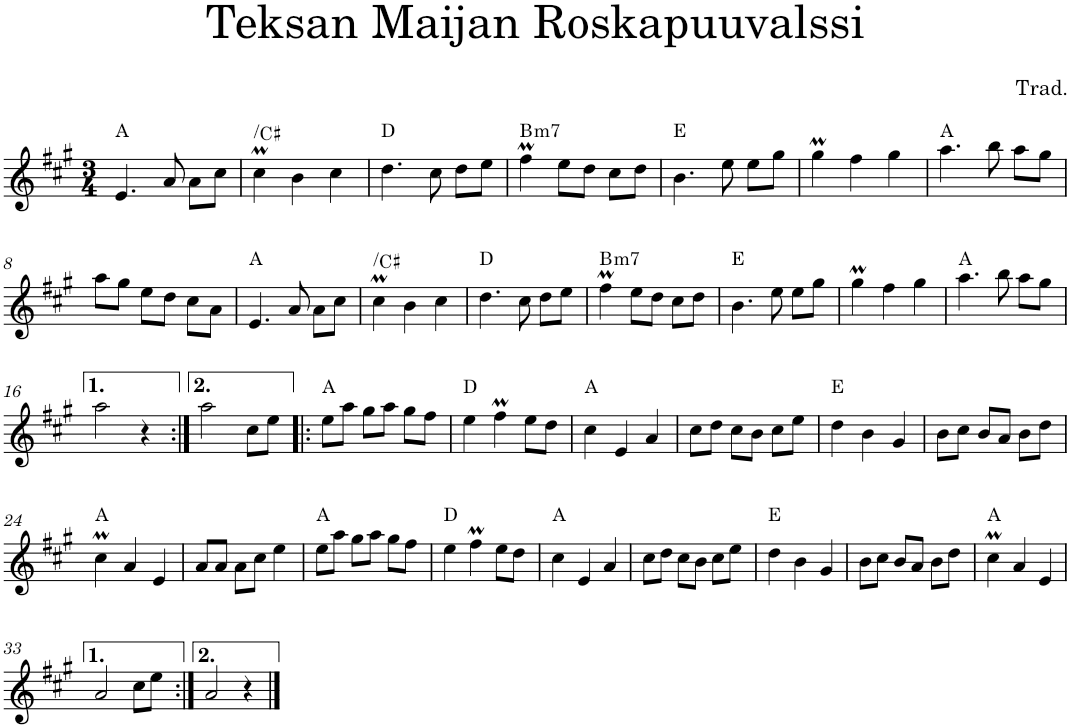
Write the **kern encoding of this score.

**kern	**harte
*part1	*part1
*staff1	*
*I"Violin	*
*I'Vln.	*
*clefG2	*
*k[f#c#g#]	*
*M3/4	*
=1	=1
4.e/	A:maj
8a/	.
8a\L	.
8cc#\J	.
=2	=2
!	!LO:H:kt=N.C.
4cc#m\	N
4b\	.
4cc#\	.
=3	=3
4.dd\	D:maj
8cc#\	.
8dd\L	.
8ee\J	.
=4	=4
!	!LO:H:kt=m7
4ff#M\	B:min7
8ee\L	.
8dd\J	.
8cc#\L	.
8dd\J	.
=5	=5
4.b\	E:maj
8ee\	.
8ee\L	.
8gg#\J	.
=6	=6
4gg#m\	.
4ff#\	.
4gg#\	.
=7	=7
4.aa\	A:maj
8bb\	.
8aa\L	.
8gg#\J	.
!!LO:LB:g=z
=8	=8
8aa\L	.
8gg#\J	.
8ee\L	.
8dd\J	.
8cc#\L	.
8a\J	.
=9	=9
4.e/	A:maj
8a/	.
8a\L	.
8cc#\J	.
=10	=10
!	!LO:H:kt=N.C.
4cc#m\	N
4b\	.
4cc#\	.
=11	=11
4.dd\	D:maj
8cc#\	.
8dd\L	.
8ee\J	.
=12	=12
!	!LO:H:kt=m7
4ff#M\	B:min7
8ee\L	.
8dd\J	.
8cc#\L	.
8dd\J	.
=13	=13
4.b\	E:maj
8ee\	.
8ee\L	.
8gg#\J	.
=14	=14
4gg#m\	.
4ff#\	.
4gg#\	.
=15	=15
4.aa\	A:maj
8bb\	.
8aa\L	.
8gg#\J	.
!!LO:LB:g=z
=16	=16
2aa\	.
4r	.
=17:|!	=17:|!
2aa\	.
8cc#\L	.
8ee\J	.
=18!|:	=18!|:
8ee\L	A:maj
8aa\J	.
8gg#\L	.
8aa\J	.
8gg#\L	.
8ff#\J	.
=19	=19
4ee\	D:maj
4ff#M\	.
8ee\L	.
8dd\J	.
=20	=20
4cc#\	A:maj
4e/	.
4a/	.
=21	=21
8cc#\L	.
8dd\J	.
8cc#\L	.
8b\J	.
8cc#\L	.
8ee\J	.
=22	=22
4dd\	E:maj
4b\	.
4g#/	.
=23	=23
8b\L	.
8cc#\J	.
8b/L	.
8a/J	.
8b\L	.
8dd\J	.
!!LO:LB:g=z
=24	=24
4cc#m\	A:maj
4a/	.
4e/	.
=25	=25
8a/L	.
8a/J	.
8a\L	.
8cc#\J	.
4ee\	.
=26	=26
8ee\L	A:maj
8aa\J	.
8gg#\L	.
8aa\J	.
8gg#\L	.
8ff#\J	.
=27	=27
4ee\	D:maj
4ff#M\	.
8ee\L	.
8dd\J	.
=28	=28
4cc#\	A:maj
4e/	.
4a/	.
=29	=29
8cc#\L	.
8dd\J	.
8cc#\L	.
8b\J	.
8cc#\L	.
8ee\J	.
=30	=30
4dd\	E:maj
4b\	.
4g#/	.
=31	=31
8b\L	.
8cc#\J	.
8b/L	.
8a/J	.
8b\L	.
8dd\J	.
=32	=32
4cc#m\	A:maj
4a/	.
4e/	.
!!LO:LB:g=z
=33	=33
2a/	.
8cc#\L	.
8ee\J	.
=34:|!	=34:|!
2a/	.
4r	.
==	==
*-	*-
